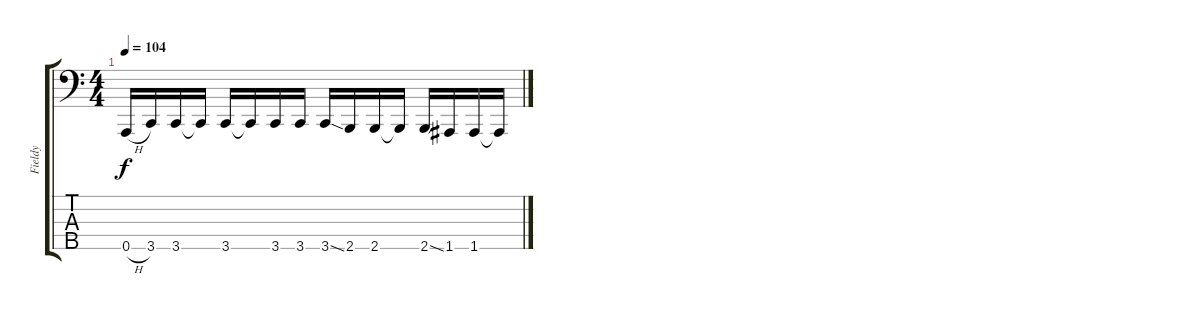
\track ("Fieldy" "Fieldy") {instrument slapbass1}
\staff {score tabs}
\tuning (F2 C2 G1 D1 A0) {hide}
\ts (4 4)
\tempo 104
\clef f4
\ks c
0.5{h}.16{dy f} 3.5.16 3.5.16 3.5{t}.16 3.5.16 3.5{t}.16 3.5.16 3.5.16 3.5{ss}.16 2.5.16 2.5.16 2.5{t}.16 2.5{ss}.16 1.5.16 1.5.16 1.5{t}.16
